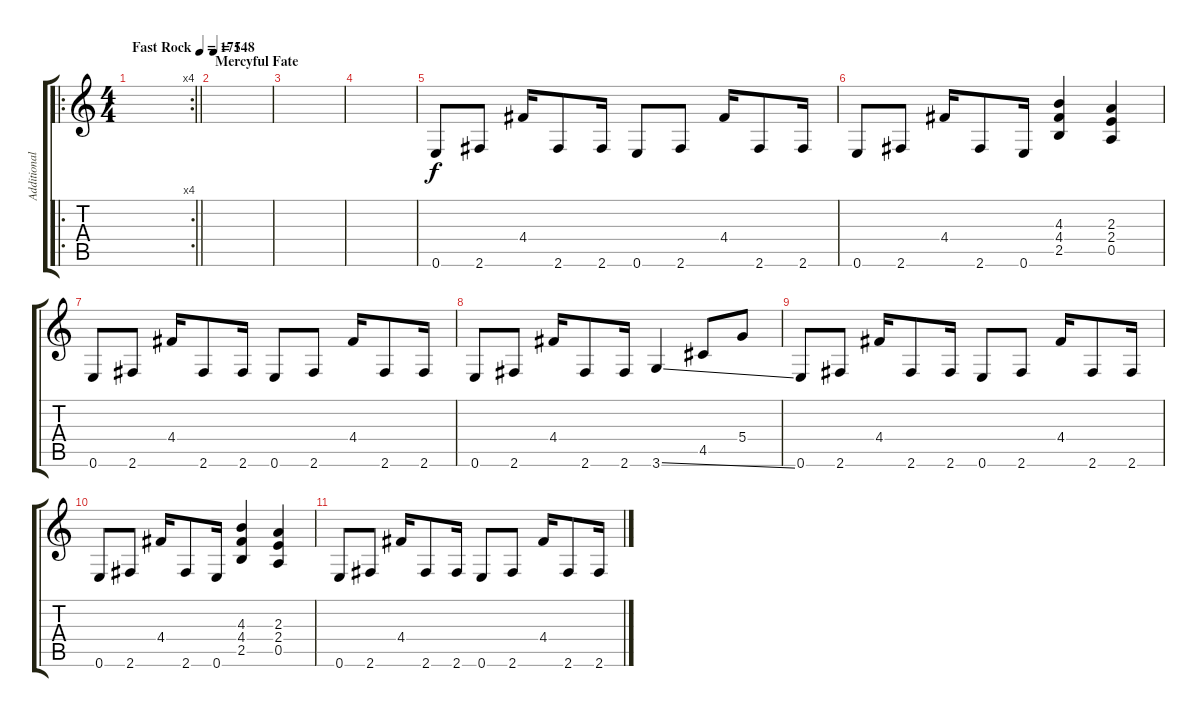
\track ("Additional Guitar" "Additional") {instrument distortionguitar}
\staff {score tabs}
\tuning (E4 B3 G3 D3 A2 E2) {hide}
\ro
\rc 4
\ts (4 4)
\tempo (175 "Fast Rock")
\clef g2
\barLineRight lightlight
\ks c
|
\section ("" "Mercyful Fate")
\tempo 148
|
|
|
0.6.8 2.6.8 4.4.16 2.6.8 2.6.16 0.6.8 2.6.8 4.4.16 2.6.8 2.6.16 |
0.6.8 2.6.8 4.4.16 2.6.8 0.6.16 (4.3 4.4 2.5).4 (2.3 2.4 0.5).4 |
0.6.8 2.6.8 4.4.16 2.6.8 2.6.16 0.6.8 2.6.8 4.4.16 2.6.8 2.6.16 |
0.6.8 2.6.8 4.4.16 2.6.8 2.6.16 3.6{ss}.4 4.5.8 5.4.8 |
0.6.8 2.6.8 4.4.16 2.6.8 2.6.16 0.6.8 2.6.8 4.4.16 2.6.8 2.6.16 |
0.6.8 2.6.8 4.4.16 2.6.8 0.6.16 (4.3 4.4 2.5).4 (2.3 2.4 0.5).4 |
0.6.8 2.6.8 4.4.16 2.6.8 2.6.16 0.6.8 2.6.8 4.4.16 2.6.8 2.6.16
